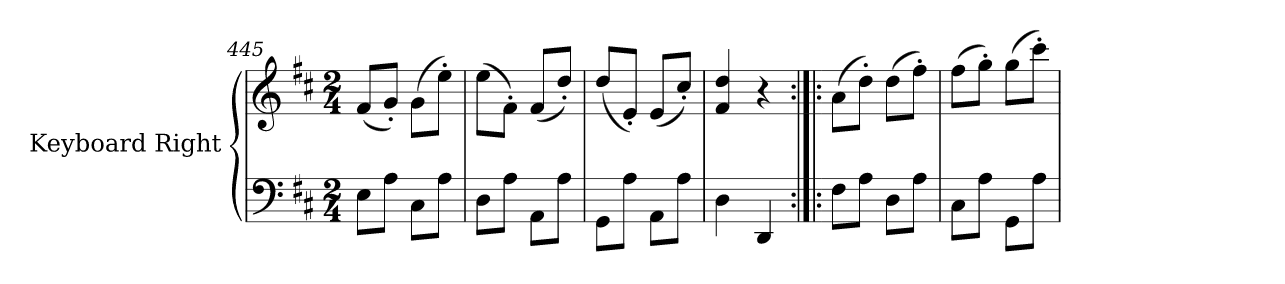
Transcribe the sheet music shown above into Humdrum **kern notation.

**kern	**kern
*part1	*part1
*staff2	*staff1
*I"Keyboard Right	*
*I'Keyboard Right	*
*clefF4	*clefG2
*k[f#c#]	*k[f#c#]
*D:	*D:
*M2/4	*M2/4
=445	=445
8E\L	(<8f#/L
8A\J	8g'/J)
8C#\L	(>8g\L
8A\J	8ee'\J)
!!LO:LB:g=z
=446	=446
8D\L	(>8ee\L
8A\J	8f#'\J)
8AA\L	(<8f#/L
8A\J	8dd'/J)
=447	=447
8GG\L	(<8dd/L
8A\J	8e'/J)
8AA\L	(<8e/L
8A\J	8cc#'/J)
=448	=448
4D\	4f#/ 4dd/
4DD/	4r
=449:|!|:	=449:|!|:
8F#\L	(>8a\L
8A\J	8dd'\J)
8D\L	(>8dd\L
8A\J	8ff#'\J)
=450	=450
8C#\L	(>8ff#\L
8A\J	8gg'\J)
8GG\L	(>8gg\L
8A\J	8ccc#'\J)
=	=
*-	*-
